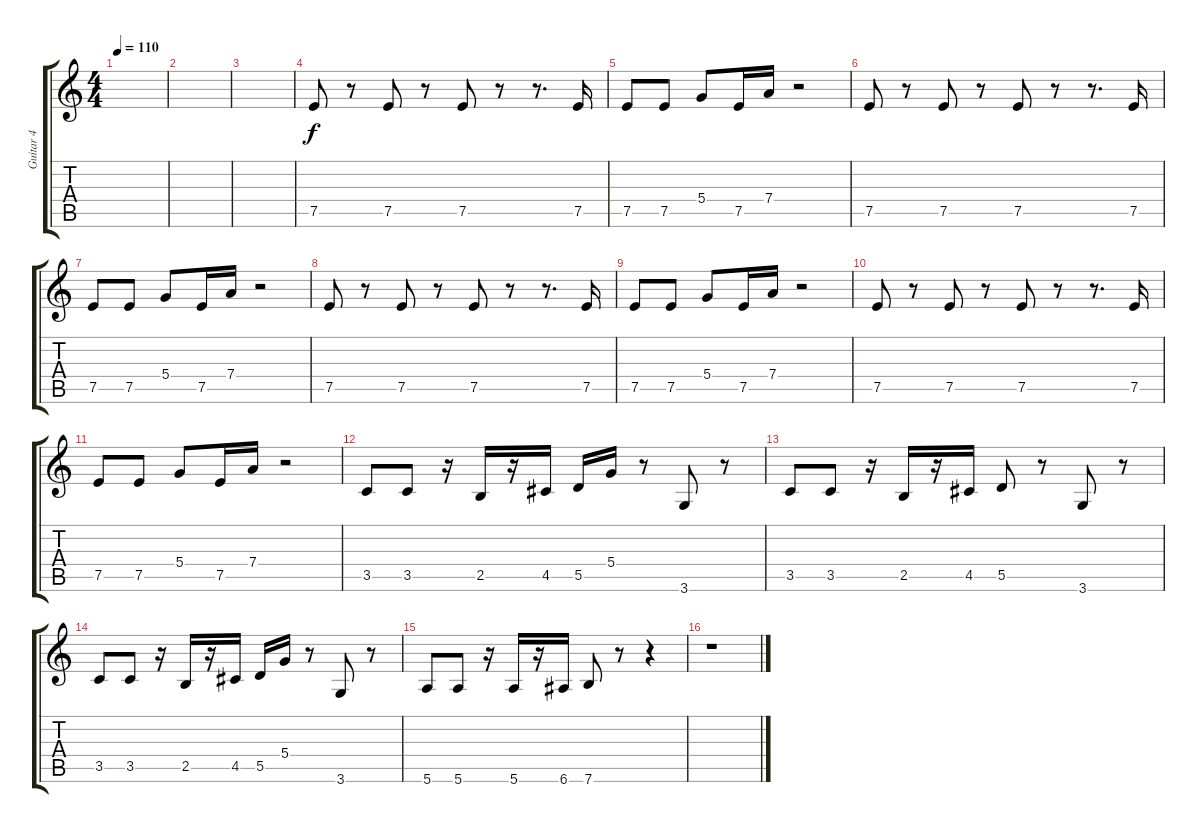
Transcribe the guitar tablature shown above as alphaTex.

\track ("Guitar 4" "Guitar 4") {instrument electricguitarmuted}
\staff {score tabs}
\tuning (E4 B3 G3 D3 A2 E2) {hide}
\ts (4 4)
\tempo 110
\clef g2
\ks c
|
|
|
7.5.8 r.8 7.5.8 r.8 7.5.8 r.8 r.8{d} 7.5.16 |
7.5.8 7.5.8 5.4.8 7.5.16 7.4.16 r.2 |
7.5.8 r.8 7.5.8 r.8 7.5.8 r.8 r.8{d} 7.5.16 |
7.5.8 7.5.8 5.4.8 7.5.16 7.4.16 r.2 |
7.5.8 r.8 7.5.8 r.8 7.5.8 r.8 r.8{d} 7.5.16 |
7.5.8 7.5.8 5.4.8 7.5.16 7.4.16 r.2 |
7.5.8 r.8 7.5.8 r.8 7.5.8 r.8 r.8{d} 7.5.16 |
7.5.8 7.5.8 5.4.8 7.5.16 7.4.16 r.2 |
3.5.8 3.5.8 r.16 2.5.16 r.16 4.5.16 5.5.16 5.4.16 r.8 3.6.8 r.8 |
3.5.8 3.5.8 r.16 2.5.16 r.16 4.5.16 5.5.8 r.8 3.6.8 r.8 |
3.5.8 3.5.8 r.16 2.5.16 r.16 4.5.16 5.5.16 5.4.16 r.8 3.6.8 r.8 |
5.6.8 5.6.8 r.16 5.6.16 r.16 6.6.16 7.6.8 r.8 r.4 |
r.1
